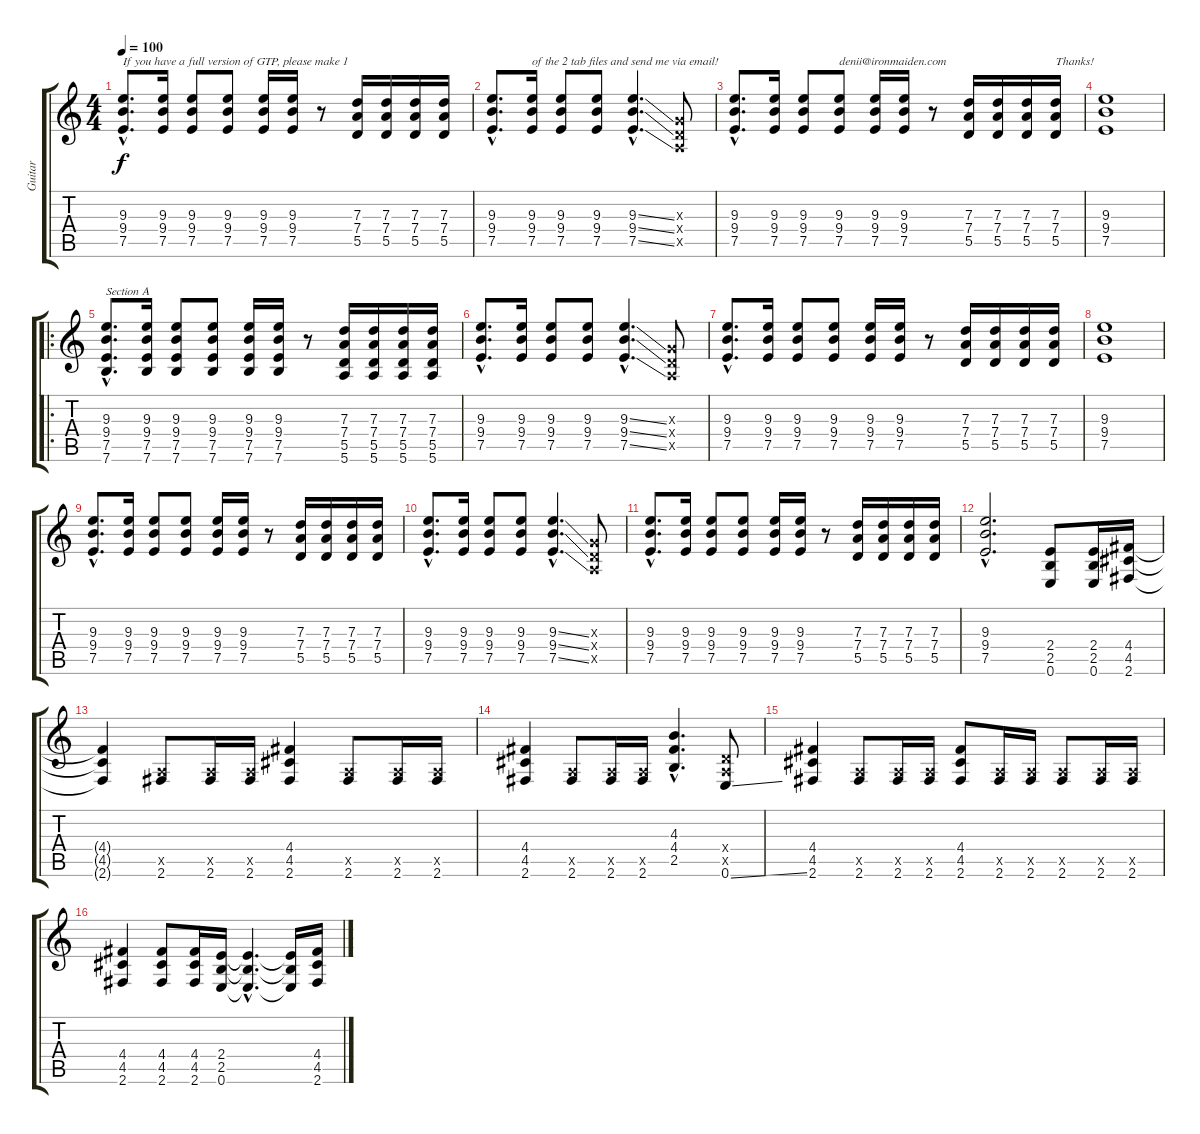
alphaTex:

\track ("Guitar" "Guitar") {instrument distortionguitar}
\staff {score tabs}
\tuning (E4 B3 G3 D3 A2 E2) {hide}
\ts (4 4)
\tempo 100
\clef g2
\ks c
(9.3{hac} 9.4{hac} 7.5{hac}).8{d txt "If you have a full version of GTP, please make 1" dy f instrument distortionguitar} (9.3 9.4 7.5).16 (9.3 9.4 7.5).8 (9.3 9.4 7.5).8 (9.3 9.4 7.5).16 (9.3 9.4 7.5).16 r.8 (7.3 7.4 5.5).16 (7.3 7.4 5.5).16 (7.3 7.4 5.5).16 (7.3 7.4 5.5).16 |
(9.3{hac} 9.4{hac} 7.5{hac}).8{d} (9.3 9.4 7.5).16{txt "of the 2 tab files and send me via email!"} (9.3 9.4 7.5).8 (9.3 9.4 7.5).8 (9.3{ss hac} 9.4{ss hac} 7.5{ss hac}).4{d} (0.3{x} 0.4{x} 0.5{x}).8 |
(9.3{hac} 9.4{hac} 7.5{hac}).8{d} (9.3 9.4 7.5).16 (9.3 9.4 7.5).8 (9.3 9.4 7.5).8{txt "denii@ironmaiden.com"} (9.3 9.4 7.5).16 (9.3 9.4 7.5).16 r.8 (7.3 7.4 5.5).16 (7.3 7.4 5.5).16 (7.3 7.4 5.5).16 (7.3 7.4 5.5).16{txt "Thanks!"} |
(9.3 9.4 7.5).1 |
\ro
(9.3{hac} 9.4{hac} 7.5{hac} 7.6{hac}).8{d txt "Section A"} (9.3 9.4 7.5 7.6).16 (9.3 9.4 7.5 7.6).8 (9.3 9.4 7.5 7.6).8 (9.3 9.4 7.5 7.6).16 (9.3 9.4 7.5 7.6).16 r.8 (7.3 7.4 5.5 5.6).16 (7.3 7.4 5.5 5.6).16 (7.3 7.4 5.5 5.6).16 (7.3 7.4 5.5 5.6).16 |
(9.3{hac} 9.4{hac} 7.5{hac}).8{d} (9.3 9.4 7.5).16 (9.3 9.4 7.5).8 (9.3 9.4 7.5).8 (9.3{ss hac} 9.4{ss hac} 7.5{ss hac}).4{d} (0.3{x} 0.4{x} 0.5{x}).8 |
(9.3{hac} 9.4{hac} 7.5{hac}).8{d} (9.3 9.4 7.5).16 (9.3 9.4 7.5).8 (9.3 9.4 7.5).8 (9.3 9.4 7.5).16 (9.3 9.4 7.5).16 r.8 (7.3 7.4 5.5).16 (7.3 7.4 5.5).16 (7.3 7.4 5.5).16 (7.3 7.4 5.5).16 |
(9.3 9.4 7.5).1 |
(9.3{hac} 9.4{hac} 7.5{hac}).8{d} (9.3 9.4 7.5).16 (9.3 9.4 7.5).8 (9.3 9.4 7.5).8 (9.3 9.4 7.5).16 (9.3 9.4 7.5).16 r.8 (7.3 7.4 5.5).16 (7.3 7.4 5.5).16 (7.3 7.4 5.5).16 (7.3 7.4 5.5).16 |
(9.3{hac} 9.4{hac} 7.5{hac}).8{d} (9.3 9.4 7.5).16 (9.3 9.4 7.5).8 (9.3 9.4 7.5).8 (9.3{ss hac} 9.4{ss hac} 7.5{ss hac}).4{d} (0.3{x} 0.4{x} 0.5{x}).8 |
(9.3{hac} 9.4{hac} 7.5{hac}).8{d} (9.3 9.4 7.5).16 (9.3 9.4 7.5).8 (9.3 9.4 7.5).8 (9.3 9.4 7.5).16 (9.3 9.4 7.5).16 r.8 (7.3 7.4 5.5).16 (7.3 7.4 5.5).16 (7.3 7.4 5.5).16 (7.3 7.4 5.5).16 |
(9.3{hac} 9.4{hac} 7.5{hac}).2{d} (2.4 2.5 0.6).8 (2.4 2.5 0.6).16 (4.4 4.5 2.6).16 |
(4.4{t} 4.5{t} 2.6{t}).4 (0.5{x} 2.6).8 (0.5{x} 2.6).16 (0.5{x} 2.6).16 (4.4 4.5 2.6).4 (0.5{x} 2.6).8 (0.5{x} 2.6).16 (0.5{x} 2.6).16 |
(4.4 4.5 2.6).4 (0.5{x} 2.6).8 (0.5{x} 2.6).16 (0.5{x} 2.6).16 (4.3{hac} 4.4{hac} 2.5{hac}).4{d} (0.4{x} 0.5{x} 0.6{ss}).8 |
(4.4 4.5 2.6).4 (0.5{x} 2.6).8 (0.5{x} 2.6).16 (0.5{x} 2.6).16 (4.4 4.5 2.6).8 (0.5{x} 2.6).16 (0.5{x} 2.6).16 (0.5{x} 2.6).8 (0.5{x} 2.6).16 (0.5{x} 2.6).16 |
(4.4 4.5 2.6).4 (4.4 4.5 2.6).8 (4.4 4.5 2.6).16 (2.4 2.5 0.6).16 (2.4{hac t} 2.5{hac t} 0.6{hac t}).4{d} (2.4{t} 2.5{t} 0.6{t}).16 (4.4 4.5 2.6).16
